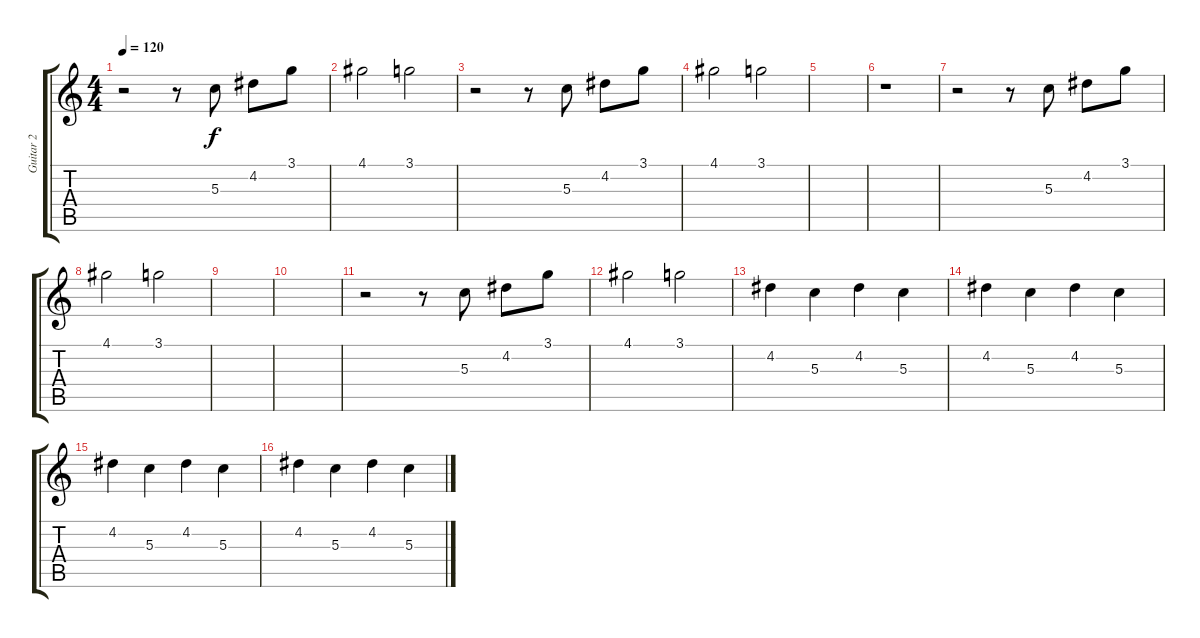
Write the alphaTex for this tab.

\track ("Guitar 2" "Guitar 2") {instrument acousticguitarsteel}
\staff {score tabs}
\tuning (E4 B3 G3 D3 A2 E2) {hide}
\ts (4 4)
\tempo 120
\clef g2
\ks c
r.2{dy f instrument acousticguitarsteel} r.8 5.3.8 4.2.8 3.1.8 |
4.1.2 3.1.2 |
r.2 r.8 5.3.8 4.2.8 3.1.8 |
4.1.2 3.1.2 |
|
r.1 |
r.2 r.8 5.3.8 4.2.8 3.1.8 |
4.1.2 3.1.2 |
|
|
r.2 r.8 5.3.8 4.2.8 3.1.8 |
4.1.2 3.1.2 |
4.2.4 5.3.4 4.2.4 5.3.4 |
4.2.4 5.3.4 4.2.4 5.3.4 |
4.2.4 5.3.4 4.2.4 5.3.4 |
4.2.4 5.3.4 4.2.4 5.3.4
